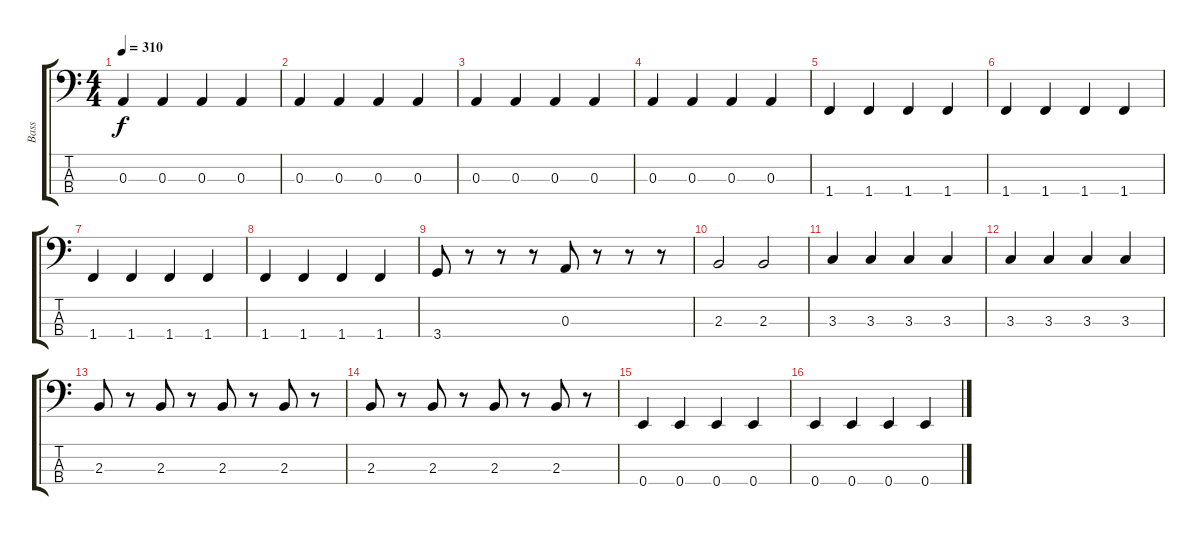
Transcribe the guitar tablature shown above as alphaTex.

\track ("Bass" "Bass") {instrument electricbassfinger}
\staff {score tabs}
\tuning (G2 D2 A1 E1) {hide}
\ts (4 4)
\tempo 310
\clef f4
\ks c
0.3.4{dy f} 0.3.4 0.3.4 0.3.4 |
0.3.4 0.3.4 0.3.4 0.3.4 |
0.3.4 0.3.4 0.3.4 0.3.4 |
0.3.4 0.3.4 0.3.4 0.3.4 |
1.4.4 1.4.4 1.4.4 1.4.4 |
1.4.4 1.4.4 1.4.4 1.4.4 |
1.4.4 1.4.4 1.4.4 1.4.4 |
1.4.4 1.4.4 1.4.4 1.4.4 |
3.4.8 r.8 r.8 r.8 0.3.8 r.8 r.8 r.8 |
2.3.2 2.3.2 |
3.3.4 3.3.4 3.3.4 3.3.4 |
3.3.4 3.3.4 3.3.4 3.3.4 |
2.3.8 r.8 2.3.8 r.8 2.3.8 r.8 2.3.8 r.8 |
2.3.8 r.8 2.3.8 r.8 2.3.8 r.8 2.3.8 r.8 |
0.4.4 0.4.4 0.4.4 0.4.4 |
0.4.4 0.4.4 0.4.4 0.4.4
